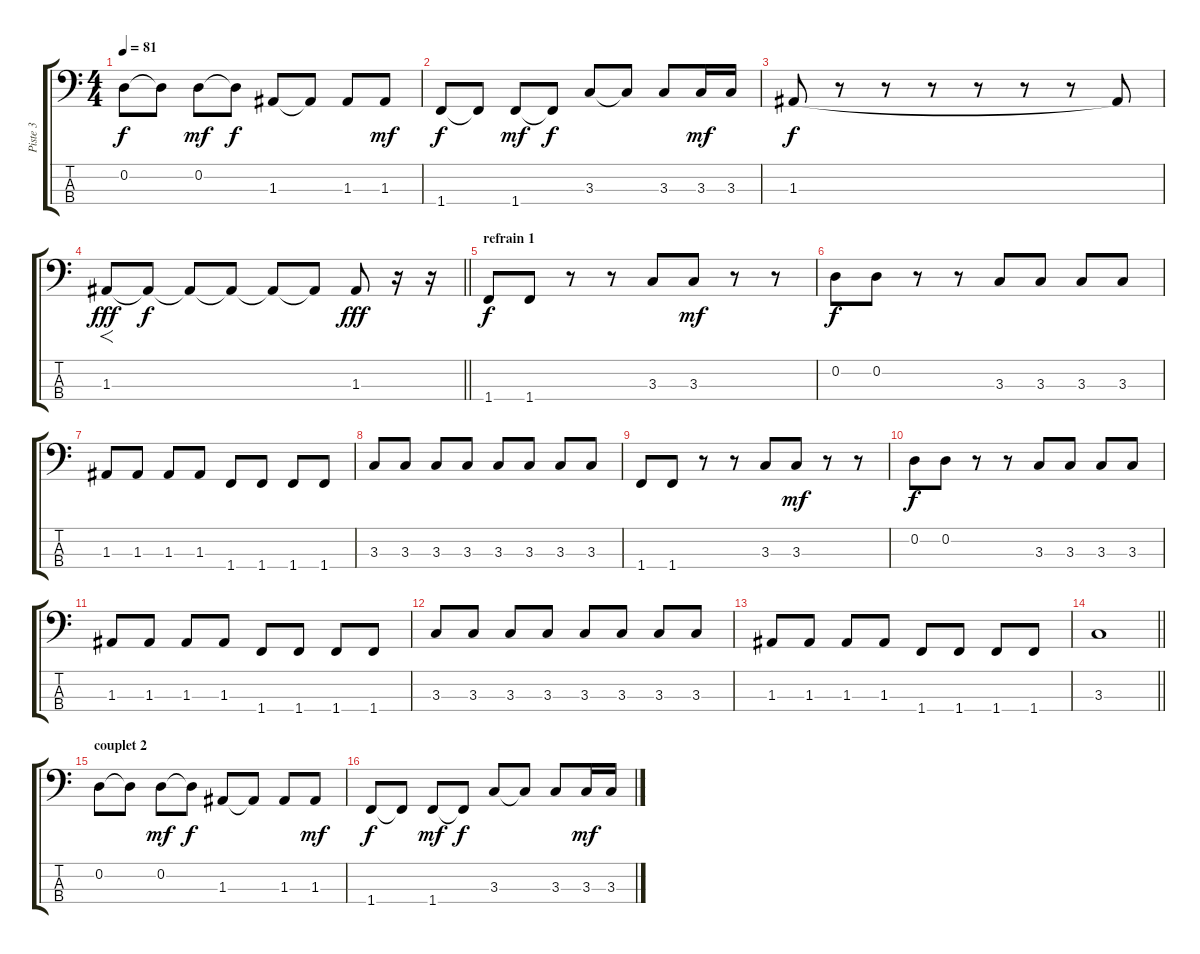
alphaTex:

\track ("Piste 3" "Piste 3") {instrument electricbassfinger}
\staff {score tabs}
\tuning (G2 D2 A1 E1) {hide}
\ts (4 4)
\tempo 81
\clef f4
\ks c
0.2.8{dy f} 0.2{t}.8 0.2.8{dy mf} 0.2{t}.8{dy f} 1.3.8 1.3{t}.8 1.3.8 1.3.8{dy mf} |
1.4.8{dy f} 1.4{t}.8 1.4.8{dy mf} 1.4{t}.8{dy f} 3.3.8 3.3{t}.8 3.3.8 3.3.16{dy mf} 3.3.16 |
1.3.8{dy f} r.8 r.8 r.8 r.8 r.8 r.8 1.3{t}.8 |
\barLineRight lightlight
1.3.8{f dy fff} 1.3{t}.8{dy f} 1.3{t}.8 1.3{t}.8 1.3{t}.8 1.3{t}.8 1.3.8{dy fff} r.16 r.16 |
\section ("" "refrain 1")
1.4.8{dy f} 1.4.8 r.8 r.8 3.3.8 3.3.8{dy mf} r.8 r.8 |
0.2.8{dy f} 0.2.8 r.8 r.8 3.3.8 3.3.8 3.3.8 3.3.8 |
1.3.8 1.3.8 1.3.8 1.3.8 1.4.8 1.4.8 1.4.8 1.4.8 |
3.3.8 3.3.8 3.3.8 3.3.8 3.3.8 3.3.8 3.3.8 3.3.8 |
1.4.8 1.4.8 r.8 r.8 3.3.8 3.3.8{dy mf} r.8 r.8 |
0.2.8{dy f} 0.2.8 r.8 r.8 3.3.8 3.3.8 3.3.8 3.3.8 |
1.3.8 1.3.8 1.3.8 1.3.8 1.4.8 1.4.8 1.4.8 1.4.8 |
3.3.8 3.3.8 3.3.8 3.3.8 3.3.8 3.3.8 3.3.8 3.3.8 |
1.3.8 1.3.8 1.3.8 1.3.8 1.4.8 1.4.8 1.4.8 1.4.8 |
\barLineRight lightlight
3.3.1 |
\section ("" "couplet 2")
0.2.8 0.2{t}.8 0.2.8{dy mf} 0.2{t}.8{dy f} 1.3.8 1.3{t}.8 1.3.8 1.3.8{dy mf} |
1.4.8{dy f} 1.4{t}.8 1.4.8{dy mf} 1.4{t}.8{dy f} 3.3.8 3.3{t}.8 3.3.8 3.3.16{dy mf} 3.3.16
